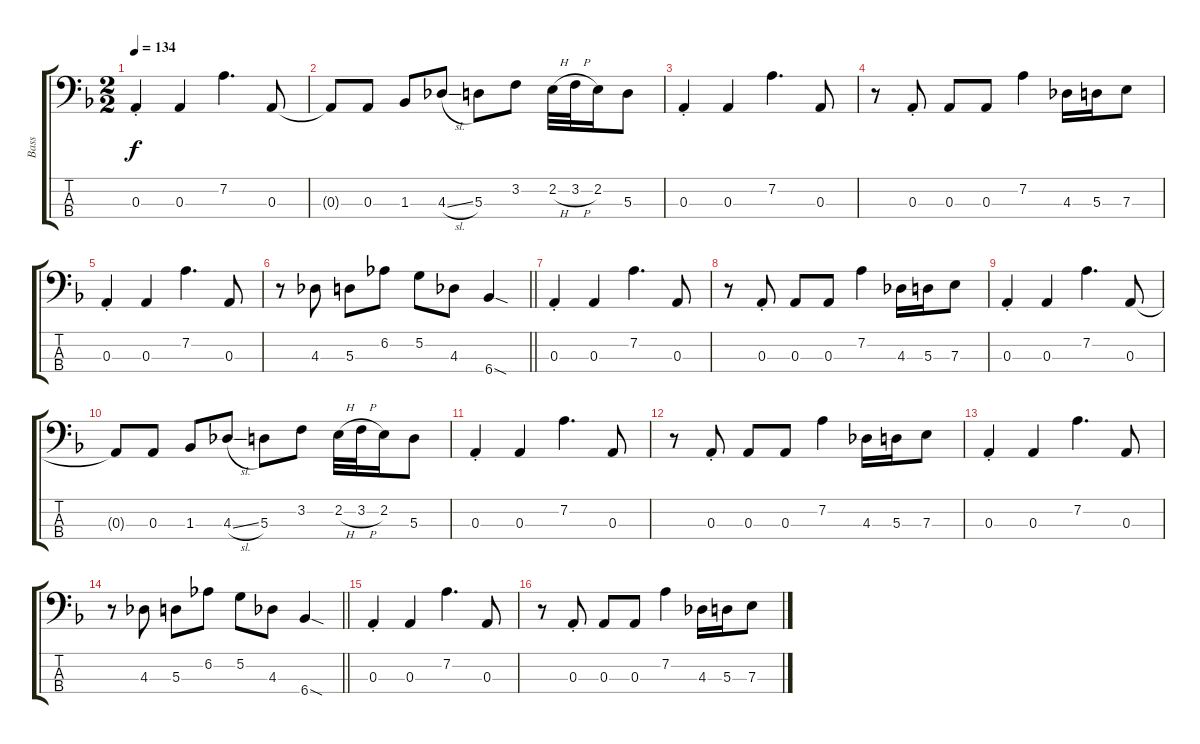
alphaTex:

\track ("Bass" "Bass") {instrument electricbassfinger}
\staff {score tabs}
\tuning (G2 D2 A1 E1) {hide}
\ts (2 2)
\tempo 134
\clef f4
\ks f
0.3{st}.4{dy f} 0.3.4 7.2.4{d} 0.3.8 |
0.3{t}.8 0.3.8 1.3.8 4.3{sl}.8 5.3.8 3.2.8 2.2{h}.32 3.2{h}.32 2.2.16 5.3.8 |
0.3{st}.4 0.3.4 7.2.4{d} 0.3.8 |
r.8 0.3{st}.8 0.3.8 0.3.8 7.2.4 4.3.16 5.3.16 7.3.8 |
0.3{st}.4 0.3.4 7.2.4{d} 0.3.8 |
\barLineRight lightlight
r.8 4.3.8 5.3.8 6.2.8 5.2.8 4.3.8 6.4{sod}.4 |
0.3{st}.4 0.3.4 7.2.4{d} 0.3.8 |
r.8 0.3{st}.8 0.3.8 0.3.8 7.2.4 4.3.16 5.3.16 7.3.8 |
0.3{st}.4 0.3.4 7.2.4{d} 0.3.8 |
0.3{t}.8 0.3.8 1.3.8 4.3{sl}.8 5.3.8 3.2.8 2.2{h}.32 3.2{h}.32 2.2.16 5.3.8 |
0.3{st}.4 0.3.4 7.2.4{d} 0.3.8 |
r.8 0.3{st}.8 0.3.8 0.3.8 7.2.4 4.3.16 5.3.16 7.3.8 |
0.3{st}.4 0.3.4 7.2.4{d} 0.3.8 |
\barLineRight lightlight
r.8 4.3.8 5.3.8 6.2.8 5.2.8 4.3.8 6.4{sod}.4 |
0.3{st}.4 0.3.4 7.2.4{d} 0.3.8 |
r.8 0.3{st}.8 0.3.8 0.3.8 7.2.4 4.3.16 5.3.16 7.3.8
